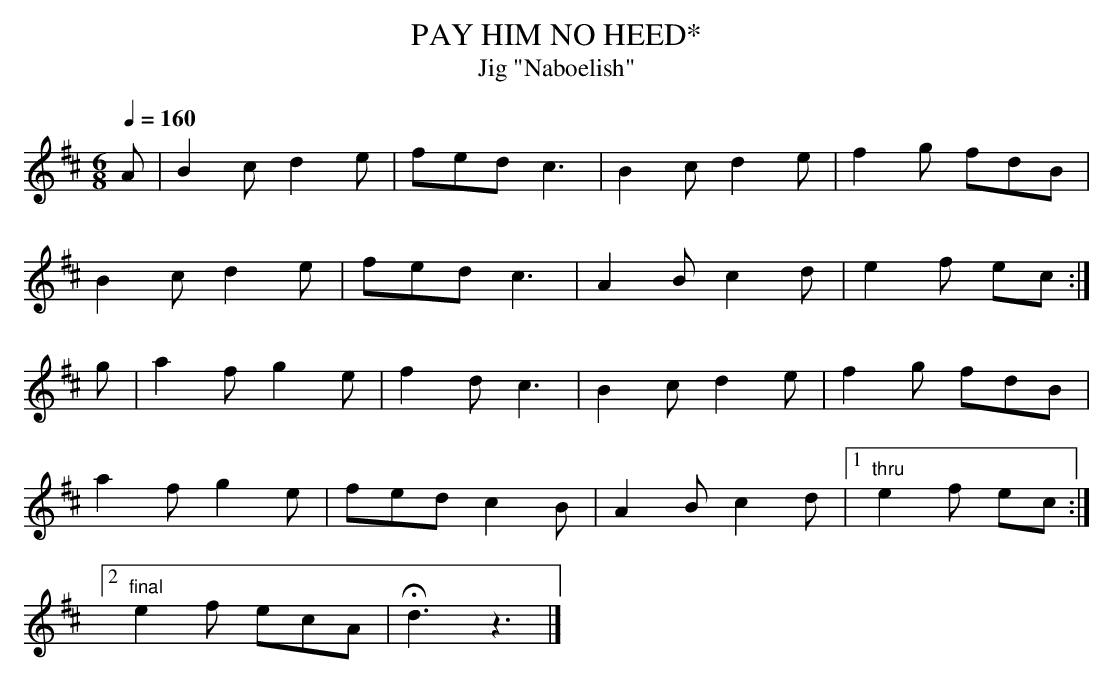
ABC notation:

X:1
T:PAY HIM NO HEED*
T:Jig "Naboelish"
"Englishing" of "Na Bac Leis" = "pay no attention", "don't mind him"
Q:1/4=160
L:1/8
M:6/8
K:D
A|B2c d2e|fed c3|B2c d2e|f2g fdB|
B2c d2e|fed c3|A2B c2d|e2f ec :|
g|a2f g2e|f2d c3|B2c d2e|f2g fdB|
a2f g2e|fed c2B|A2B c2d|1 "thru"e2f ec :|
[2 "final"e2f ecA|Hd3z3|]
